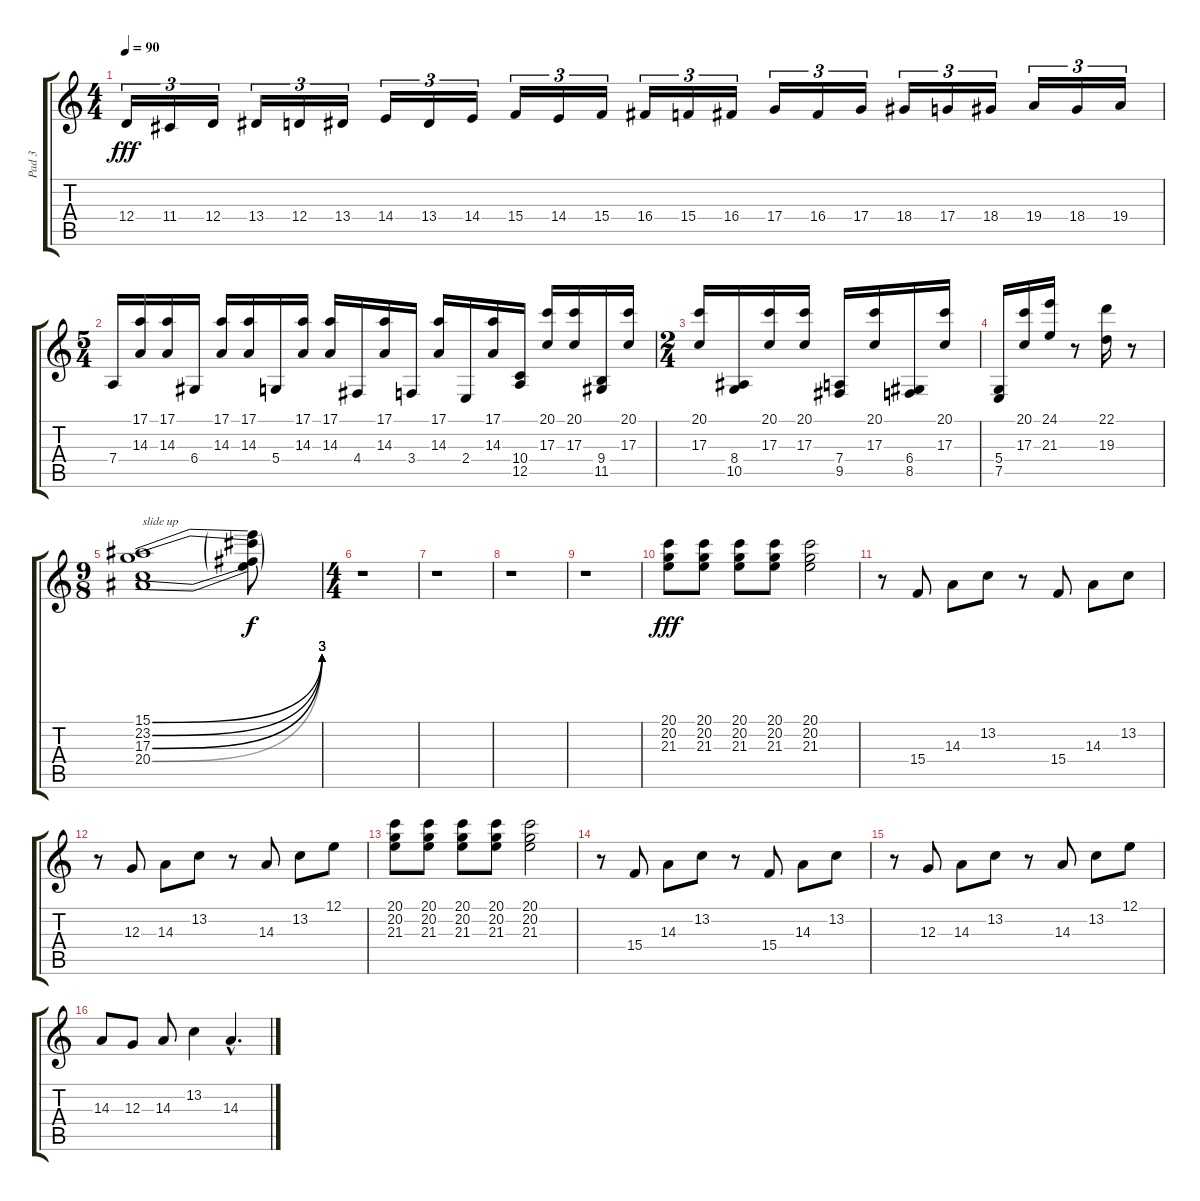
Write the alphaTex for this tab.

\track ("Pad 3" "Pad 3") {instrument pad1newage}
\staff {score tabs}
\tuning (E4 B3 G3 D3 A2 E2) {hide}
\ts (4 4)
\tempo 90
\clef g2
\ks c
12.4.16{tu (3 2) dy fff} 11.4.16{tu (3 2)} 12.4.16{tu (3 2)} 13.4.16{tu (3 2)} 12.4.16{tu (3 2)} 13.4.16{tu (3 2)} 14.4.16{tu (3 2)} 13.4.16{tu (3 2)} 14.4.16{tu (3 2)} 15.4.16{tu (3 2)} 14.4.16{tu (3 2)} 15.4.16{tu (3 2)} 16.4.16{tu (3 2)} 15.4.16{tu (3 2)} 16.4.16{tu (3 2)} 17.4.16{tu (3 2)} 16.4.16{tu (3 2)} 17.4.16{tu (3 2)} 18.4.16{tu (3 2)} 17.4.16{tu (3 2)} 18.4.16{tu (3 2)} 19.4.16{tu (3 2)} 18.4.16{tu (3 2)} 19.4.16{tu (3 2)} |
\ts (5 4)
7.4.16 (17.1 14.3).16 (17.1 14.3).16 6.4.16 (17.1 14.3).16 (17.1 14.3).16 5.4.16 (17.1 14.3).16 (17.1 14.3).16 4.4.16 (17.1 14.3).16 3.4.16 (17.1 14.3).16 2.4.16 (17.1 14.3).16 (10.4 12.5).16 (20.1 17.3).16 (20.1 17.3).16 (9.4 11.5).16 (20.1 17.3).16 |
\ts (2 4)
(20.1 17.3).16 (8.4 10.5).16 (20.1 17.3).16 (20.1 17.3).16 (7.4 9.5).16 (20.1 17.3).16 (6.4 8.5).16 (20.1 17.3).16 |
(5.4 7.5).16 (20.1 17.3).16 (24.1 21.3).16 r.8 (22.1 19.3).16 r.8 |
\ts (9 8)
(15.1{be (bend 0 0 60 12)} 23.2{be (bend 0 0 60 12)} 17.3{be (bend 0 0 60 12)} 20.4{be (bend 0 0 60 12)}).1{txt "slide up"} (15.1{t} 23.2{t} 17.3{t} 20.4{t}).8{dy f} |
\ts (4 4)
r.1 |
r.1 |
r.1 |
r.1 |
(20.1 20.2 21.3).8{dy fff volume 8 instrument pad1newage} (20.1 20.2 21.3).8 (20.1 20.2 21.3).8 (20.1 20.2 21.3).8 (20.1 20.2 21.3).2 |
r.8 15.4.8 14.3.8 13.2.8 r.8 15.4.8 14.3.8 13.2.8 |
r.8 12.3.8 14.3.8 13.2.8 r.8 14.3.8 13.2.8 12.1.8 |
(20.1 20.2 21.3).8 (20.1 20.2 21.3).8 (20.1 20.2 21.3).8 (20.1 20.2 21.3).8 (20.1 20.2 21.3).2 |
r.8 15.4.8 14.3.8 13.2.8 r.8 15.4.8 14.3.8 13.2.8 |
r.8 12.3.8 14.3.8 13.2.8 r.8 14.3.8 13.2.8 12.1.8 |
14.3.8 12.3.8 14.3.8 13.2.4 14.3{hac}.4{d}
